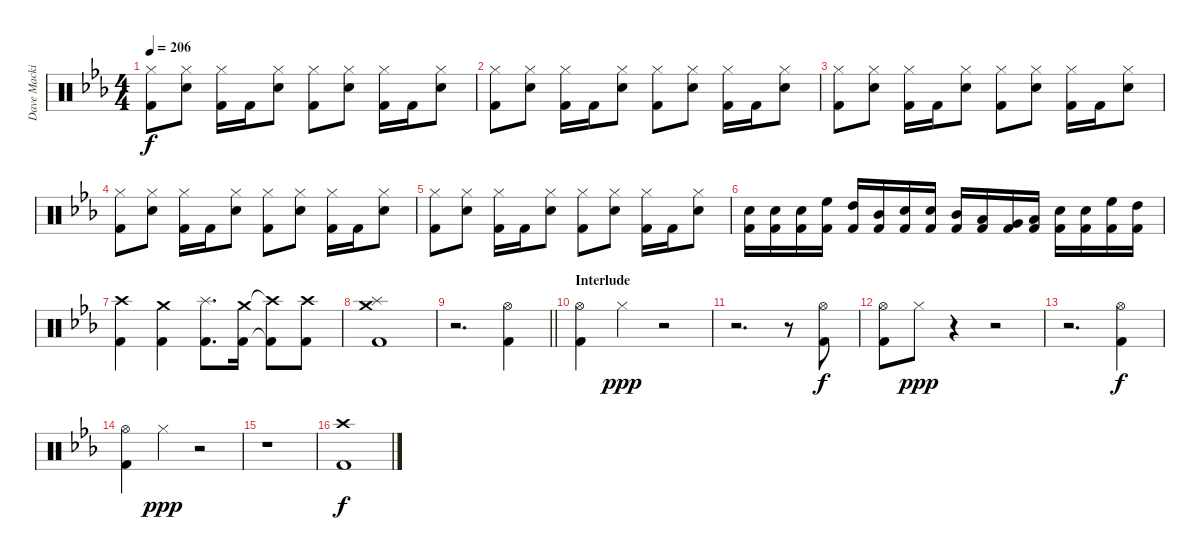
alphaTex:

\track ("Dave Mackintosh (Drums)" "Dave Macki") {instrument percussion}
\staff {score}
\articulation defaults
\ts (4 4)
\tempo 206
\clef neutral
\ks eb
("Kick (hit) 2" "Hi-Hat (closed)").8{dy f} ("Snare (hit) 2" "Hi-Hat (closed)").8 ("Kick (hit) 2" "Hi-Hat (closed)").16 "Kick (hit) 2".16 ("Snare (hit) 2" "Hi-Hat (closed)").8 ("Kick (hit) 2" "Hi-Hat (closed)").8 ("Snare (hit) 2" "Hi-Hat (closed)").8 ("Kick (hit) 2" "Hi-Hat (closed)").16 "Kick (hit) 2".16 ("Snare (hit) 2" "Hi-Hat (closed)").8 |
("Kick (hit) 2" "Hi-Hat (closed)").8 ("Snare (hit) 2" "Hi-Hat (closed)").8 ("Kick (hit) 2" "Hi-Hat (closed)").16 "Kick (hit) 2".16 ("Snare (hit) 2" "Hi-Hat (closed)").8 ("Kick (hit) 2" "Hi-Hat (closed)").8 ("Snare (hit) 2" "Hi-Hat (closed)").8 ("Kick (hit) 2" "Hi-Hat (closed)").16 "Kick (hit) 2".16 ("Snare (hit) 2" "Hi-Hat (closed)").8 |
("Kick (hit) 2" "Hi-Hat (closed)").8 ("Snare (hit) 2" "Hi-Hat (closed)").8 ("Kick (hit) 2" "Hi-Hat (closed)").16 "Kick (hit) 2".16 ("Snare (hit) 2" "Hi-Hat (closed)").8 ("Kick (hit) 2" "Hi-Hat (closed)").8 ("Snare (hit) 2" "Hi-Hat (closed)").8 ("Kick (hit) 2" "Hi-Hat (closed)").16 "Kick (hit) 2".16 ("Snare (hit) 2" "Hi-Hat (closed)").8 |
("Kick (hit) 2" "Hi-Hat (closed)").8 ("Snare (hit) 2" "Hi-Hat (closed)").8 ("Kick (hit) 2" "Hi-Hat (closed)").16 "Kick (hit) 2".16 ("Snare (hit) 2" "Hi-Hat (closed)").8 ("Kick (hit) 2" "Hi-Hat (closed)").8 ("Snare (hit) 2" "Hi-Hat (closed)").8 ("Kick (hit) 2" "Hi-Hat (closed)").16 "Kick (hit) 2".16 ("Snare (hit) 2" "Hi-Hat (closed)").8 |
("Kick (hit) 2" "Hi-Hat (closed)").8 ("Snare (hit) 2" "Hi-Hat (closed)").8 ("Kick (hit) 2" "Hi-Hat (closed)").16 "Kick (hit) 2".16 ("Snare (hit) 2" "Hi-Hat (closed)").8 ("Kick (hit) 2" "Hi-Hat (closed)").8 ("Snare (hit) 2" "Hi-Hat (closed)").8 ("Kick (hit) 2" "Hi-Hat (closed)").16 "Kick (hit) 2".16 ("Snare (hit) 2" "Hi-Hat (closed)").8 |
("Kick (hit) 2" "Snare (hit) 2").16 ("Kick (hit) 2" "Snare (hit) 2").16 ("Kick (hit) 2" "Snare (hit) 2").16 ("Kick (hit) 2" "High Floor Tom (hit)").16 ("Kick (hit) 2" "High Tom (hit)").16 ("Kick (hit) 2" "Mid Tom (hit)").16 ("Kick (hit) 2" "Snare (hit) 2").16 ("Kick (hit) 2" "Snare (hit) 2").16 ("Kick (hit) 2" "Mid Tom (hit)").16 ("Kick (hit) 2" "Low Tom (hit)").16 ("Kick (hit) 2" "Very Low Tom (hit)").16 ("Kick (hit) 2" "Low Floor Tom (hit)").16 ("Kick (hit) 2" "Snare (hit) 2").16 ("Kick (hit) 2" "Snare (hit) 2").16 ("Kick (hit) 2" "High Floor Tom (hit)").16 ("Kick (hit) 2" "High Tom (hit)").16 |
("Kick (hit) 2" "Crash high (hit)").4 ("Kick (hit) 2" "Crash medium (hit)").4 ("Kick (hit) 2" "Splash (hit)").8{d} ("Kick (hit) 2" "Crash medium (hit)").16 ("Kick (hit) 2"{t} "Crash high (hit)"{t}).8 ("Kick (hit) 2" "Crash high (hit)").8 |
("Kick (hit) 2" "Splash (hit)" "Crash medium (hit)").1 |
\barLineRight lightlight
r.2{d} ("Kick (hit) 2" "Hi-Hat (open)").4 |
\section ("" "Interlude")
("Kick (hit) 2" "Hi-Hat (open)").4 "Hi-Hat (closed)".4{dy ppp} r.2 |
r.2{d} r.8 ("Kick (hit) 2" "Hi-Hat (open)").8{dy f} |
("Kick (hit) 2" "Hi-Hat (open)").8 "Hi-Hat (closed)".8{dy ppp} r.4 r.2 |
r.2{d} ("Kick (hit) 2" "Hi-Hat (open)").4{dy f} |
("Kick (hit) 2" "Hi-Hat (open)").4 "Hi-Hat (closed)".4{dy ppp} r.2 |
r.1 |
("Kick (hit) 2" "Crash high (hit)").1{dy f}
